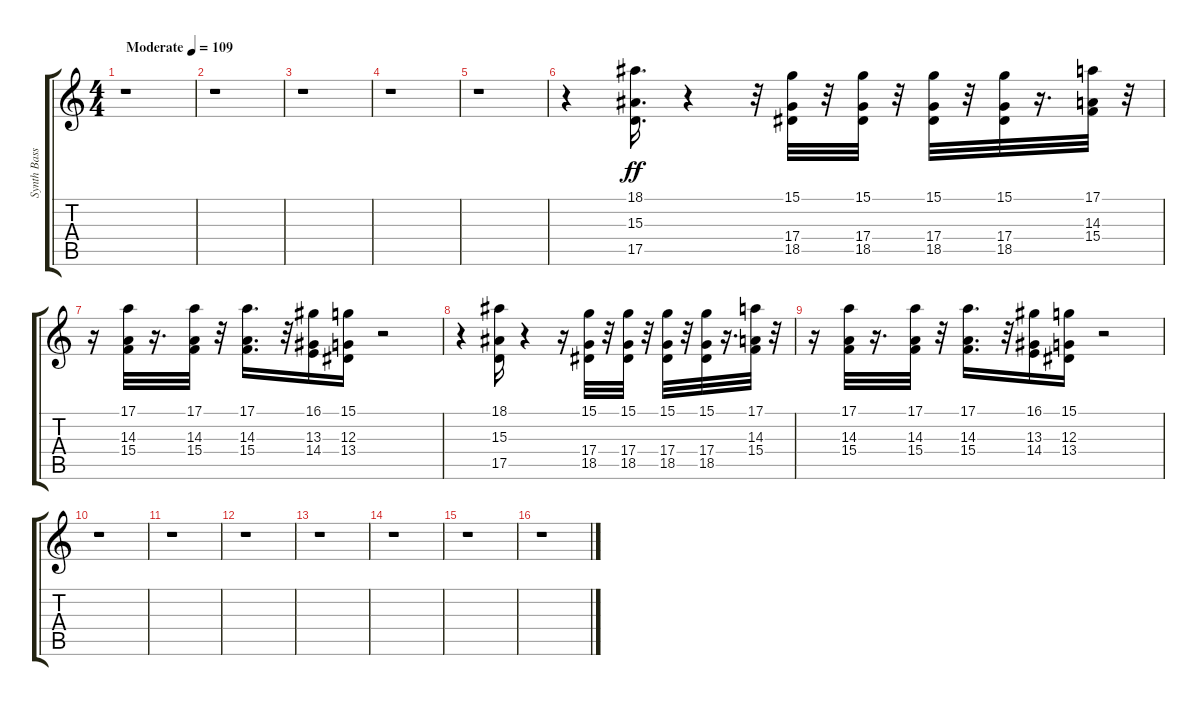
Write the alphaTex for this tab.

\track ("Synth Bass" "Synth Bass") {instrument synthbrass1}
\staff {score tabs}
\tuning (E4 B3 G3 D3 A2 E2) {hide}
\ts (4 4)
\tempo (109 "Moderate")
\clef g2
\ks c
r.1{dy ff instrument synthbrass1} |
r.1 |
r.1 |
r.1 |
r.1 |
r.4 (18.1 15.3 17.5).16{d volume 15 instrument synthbrass1} r.4 r.32 (15.1 17.4 18.5).32 r.32 (15.1 17.4 18.5).32 r.32 (15.1 17.4 18.5).32 r.32 (15.1 17.4 18.5).32 r.16{d} (17.1 14.3 15.4).32 r.32 |
r.16 (17.1 14.3 15.4).32 r.16{d} (17.1 14.3 15.4).32 r.32 (17.1 14.3 15.4).16{d} r.32 (16.1 13.3 14.4).16 (15.1 12.3 13.4).16 r.2 |
r.4 (18.1 15.3 17.5).16 r.4 r.16 (15.1 17.4 18.5).32 r.32 (15.1 17.4 18.5).32 r.32 (15.1 17.4 18.5).32 r.32 (15.1 17.4 18.5).32 r.16{d} (17.1 14.3 15.4).32 r.32 |
r.16 (17.1 14.3 15.4).32 r.16{d} (17.1 14.3 15.4).32 r.32 (17.1 14.3 15.4).16{d} r.32 (16.1 13.3 14.4).16 (15.1 12.3 13.4).16 r.2 |
r.1 |
r.1 |
r.1 |
r.1 |
r.1 |
r.1 |
r.1
